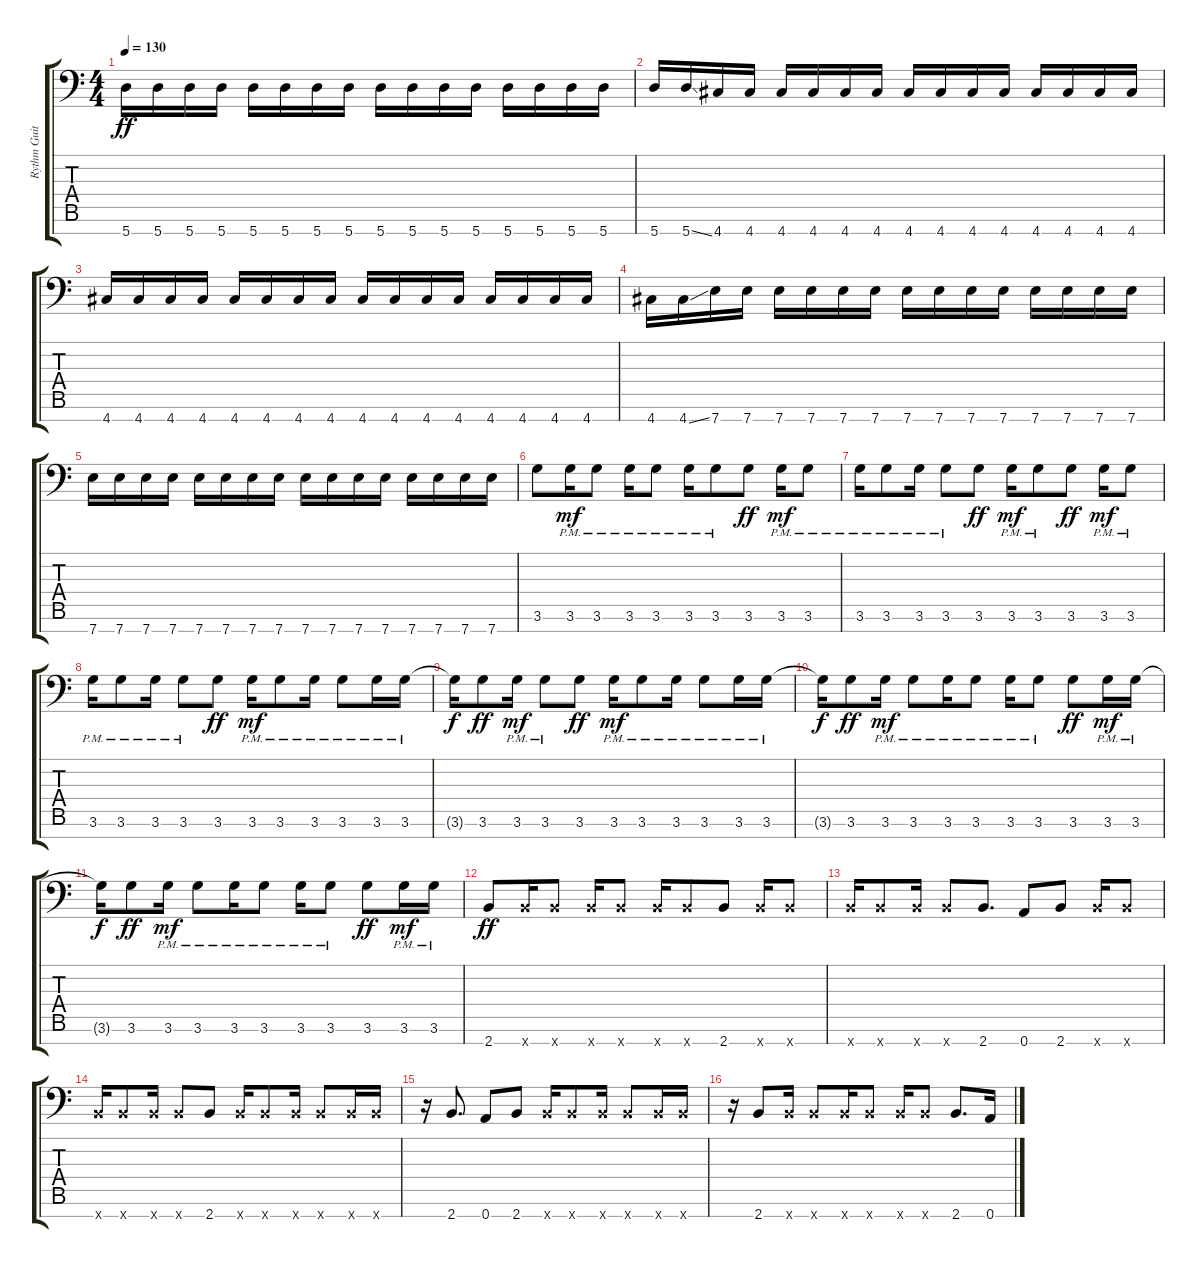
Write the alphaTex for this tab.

\track ("Rythm Guitar #1" "Rythm Guit") {instrument distortionguitar}
\staff {score tabs}
\tuning (D4 A3 E3 D3 A2 E2 A1) {hide}
\ts (4 4)
\tempo 130
\clef f4
\ks c
5.7.16{dy ff} 5.7.16 5.7.16 5.7.16 5.7.16 5.7.16 5.7.16 5.7.16 5.7.16 5.7.16 5.7.16 5.7.16 5.7.16 5.7.16 5.7.16 5.7.16 |
5.7.16 5.7{ss}.16 4.7.16 4.7.16 4.7.16 4.7.16 4.7.16 4.7.16 4.7.16 4.7.16 4.7.16 4.7.16 4.7.16 4.7.16 4.7.16 4.7.16 |
4.7.16 4.7.16 4.7.16 4.7.16 4.7.16 4.7.16 4.7.16 4.7.16 4.7.16 4.7.16 4.7.16 4.7.16 4.7.16 4.7.16 4.7.16 4.7.16 |
4.7.16 4.7{ss}.16 7.7.16 7.7.16 7.7.16 7.7.16 7.7.16 7.7.16 7.7.16 7.7.16 7.7.16 7.7.16 7.7.16 7.7.16 7.7.16 7.7.16 |
7.7.16 7.7.16 7.7.16 7.7.16 7.7.16 7.7.16 7.7.16 7.7.16 7.7.16 7.7.16 7.7.16 7.7.16 7.7.16 7.7.16 7.7.16 7.7.16 |
3.6.8 3.6{pm}.16{dy mf} 3.6{pm}.8 3.6{pm}.16 3.6{pm}.8 3.6{pm}.16 3.6{pm}.8 3.6.8{dy ff} 3.6{pm}.16{dy mf} 3.6{pm}.8 |
3.6{pm}.16 3.6{pm}.8 3.6{pm}.16 3.6{pm}.8 3.6.8{dy ff} 3.6{pm}.16{dy mf} 3.6{pm}.8 3.6.8{dy ff} 3.6{pm}.16{dy mf} 3.6{pm}.8 |
3.6{pm}.16 3.6{pm}.8 3.6{pm}.16 3.6{pm}.8 3.6.8{dy ff} 3.6{pm}.16{dy mf} 3.6{pm}.8 3.6{pm}.16 3.6{pm}.8 3.6{pm}.16 3.6{pm}.16 |
3.6{t}.16{dy f} 3.6.8{dy ff} 3.6{pm}.16{dy mf} 3.6{pm}.8 3.6.8{dy ff} 3.6{pm}.16{dy mf} 3.6{pm}.8 3.6{pm}.16 3.6{pm}.8 3.6{pm}.16 3.6{pm}.16 |
3.6{t}.16{dy f} 3.6.8{dy ff} 3.6{pm}.16{dy mf} 3.6{pm}.8 3.6{pm}.16 3.6{pm}.8 3.6{pm}.16 3.6{pm}.8 3.6.8{dy ff} 3.6{pm}.16{dy mf} 3.6{pm}.16 |
3.6{t}.16{dy f} 3.6.8{dy ff} 3.6{pm}.16{dy mf} 3.6{pm}.8 3.6{pm}.16 3.6{pm}.8 3.6{pm}.16 3.6{pm}.8 3.6.8{dy ff} 3.6{pm}.16{dy mf} 3.6{pm}.16 |
2.7.8{dy ff} 2.7{x}.16 2.7{x}.8 2.7{x}.16 2.7{x}.8 2.7{x}.16 2.7{x}.8 2.7.8 2.7{x}.16 2.7{x}.8 |
2.7{x}.16 2.7{x}.8 2.7{x}.16 2.7{x}.8 2.7.8{d} 0.7.8 2.7.8 2.7{x}.16 2.7{x}.8 |
2.7{x}.16 2.7{x}.8 2.7{x}.16 2.7{x}.8 2.7.8 2.7{x}.16 2.7{x}.8 2.7{x}.16 2.7{x}.8 2.7{x}.16 2.7{x}.16 |
r.16 2.7.8{d} 0.7.8 2.7.8 2.7{x}.16 2.7{x}.8 2.7{x}.16 2.7{x}.8 2.7{x}.16 2.7{x}.16 |
r.16 2.7.8 2.7{x}.16 2.7{x}.8 2.7{x}.16 2.7{x}.8 2.7{x}.16 2.7{x}.8 2.7.8{d} 0.7.16
